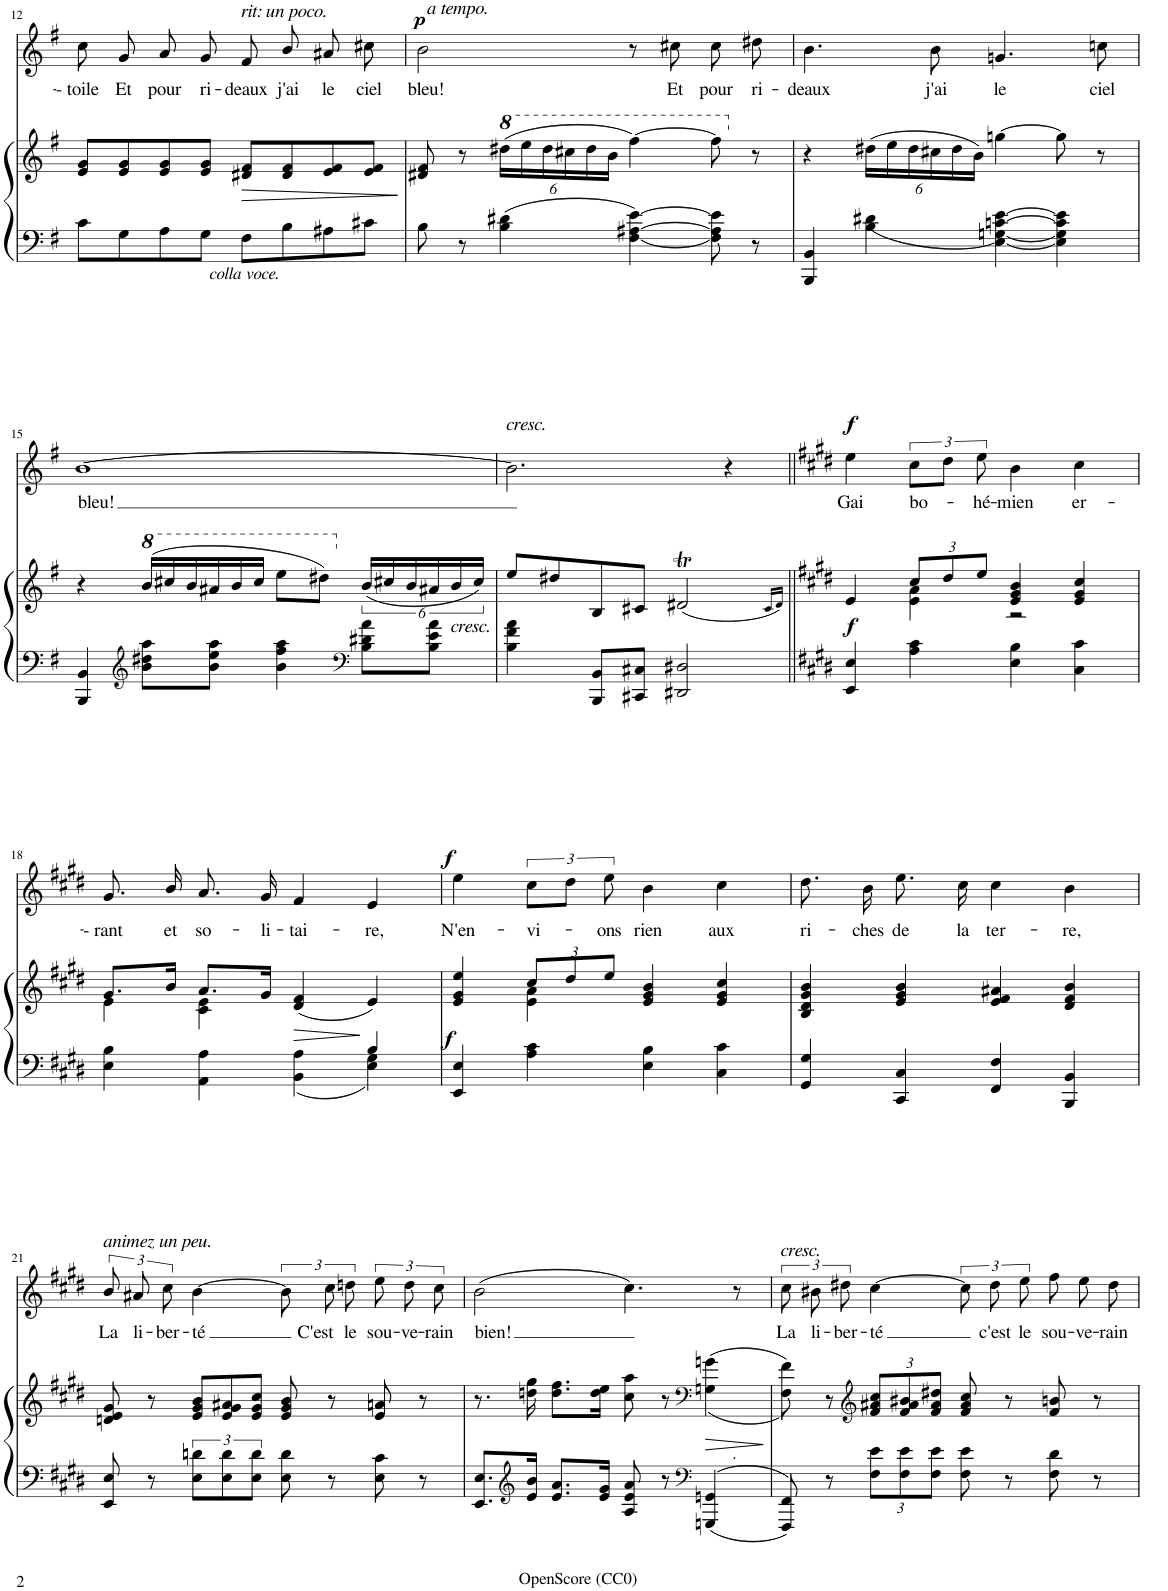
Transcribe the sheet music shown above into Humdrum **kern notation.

**kern	**kern	**dynam	**kern	**text	**dynam
*part2	*part2	*part2	*part1	*part1	*part1
*staff3	*staff2	*staff2/3	*staff1	*staff1	*staff1
*I"PIANO.	*	*	*I"CHANT	*	*
*I'Pno	*	*	*	*	*
!!LO:PB:g=z
*clefF4	*clefG2	*	*clefG2	*	*
*k[f#]	*k[f#]	*	*k[f#]	*	*
*M4/4	*M4/4	*	*M4/4	*	*
*met(c)	*met(c)	*	*met(c)	*	*
=12	=12	=12	=12	=12	=12
!	!	!	!	!LO:LY:b	!
8c\L	8e/ 8g/L	.	8cc\	-- toile	.
!	!	!	!	!LO:LY:b	!
8G\	8e/ 8g/	.	8g/	Et	.
!	!	!	!	!LO:LY:b	!
8A\	8e/ 8g/	.	8a/	pour	.
!LO:TX:b:i:t=colla voce.	!	!	!	!	!
!	!	!	!	!LO:LY:b	!
8G\J	8e/ 8g/J	.	8g/	ri-	.
!	!	!	!LO:TX:a:i:t=rit&colon; un poco.	!	!
!	!	!LO:HP:b	!	!LO:LY:b	!
8F#\L	8d#X/ 8f#/L	>	8f#/	-deaux	.
!	!	!	!	!LO:LY:b	!
8B\	8d#/ 8f#/	.	8b/	j'ai	.
!	!	!	!	!LO:LY:b	!
8A#X\	8e/ 8f#/	.	8a#X/	le	.
!	!	!	!	!LO:LY:b	!
8c#X\J	8e/ 8f#/J	.	8cc#X\	ciel	.
.	.	]	.	.	.
=13	=13	=13	=13	=13	=13
!	!	!	!LO:TX:a:i:t=a tempo.	!	!
!	!	!	!	!LO:LY:b	!LO:DY:a
8B\	8d#X/ 8f#/	.	2b\	bleu!	p
8r	8r	.	.	.	.
*	*8va	*	*	*	*
*	*Xbrackettup	*	*	*	*
4B\ 4d#X\	(24ddd#X\LL	.	.	.	.
.	24eee\	.	.	.	.
.	24ddd#\	.	.	.	.
.	24ccc#X\	.	.	.	.
.	24ddd#\	.	.	.	.
.	24bb\JJ	.	.	.	.
[4F#\ [4A#X\ [4e\	[4fff#\)	.	8r	.	.
!	!	!	!	!LO:LY:b	!
.	.	.	8cc#X\	Et	.
!	!	!	!	!LO:LY:b	!
8F#\] 8A#\] 8e\]	8fff#\]	.	8cc#\	pour	.
*	*X8va	*	*	*	*
!	!	!	!	!LO:LY:b	!
8r	8r	.	8dd#X\	ri-	.
=14	=14	=14	=14	=14	=14
!	!	!	!	!LO:LY:b	!
4BBB/ 4BB/	4r	.	4.b\	-deaux	.
4B\ 4d#X\	(24dd#X\LL	.	.	.	.
.	24ee\	.	.	.	.
.	24dd#\	.	.	.	.
!	!	!	!	!LO:LY:b	!
.	24cc#X\	.	8b\	j'ai	.
.	24dd#\	.	.	.	.
.	24b\JJ)	.	.	.	.
!	!	!	!	!LO:LY:b	!
[4E\ [4Gn\ [4cn\ [4e\	[4ggn\	.	4.gn/	le	.
4E\] 4G\] 4c\] 4e\]	8gg\]	.	.	.	.
!	!	!	!	!LO:LY:b	!
.	8r	.	8ccn\	ciel	.
!!LO:LB:g=z
=15	=15	=15	=15	=15	=15
!	!	!	!	!LO:LY:b	!
4BBB/ 4BB/	4r	.	[1b	bleu!	.
*clefG2	*	*	*	*	*
*	*8va	*	*	*	*
*	*Xtuplet	*	*	*	*
8b\ 8dd#X\ 8aa\L	(24bb/LL	.	.	.	.
.	24ccc#X/	.	.	.	.
.	24bb/	.	.	.	.
8b\ 8ee\ 8aa\J	24aa#X/	.	.	.	.
.	24bb/	.	.	.	.
.	24ccc#/JJ	.	.	.	.
4b\ 4ff#\ 4aa\	8eee\L	.	.	.	.
.	8ddd#X\J)	.	.	.	.
*clefF4	*	*	*	*	*
*	*X8va	*	*	*	*
*	*tuplet	*	*	*	*
*	*brackettup	*	*	*	*
8B\ 8d#X\ 8a\L	(24b/LL	.	.	.	.
.	24cc#X/	.	.	.	.
.	24b/	.	.	.	.
8B\ 8e\ 8a\J	24a#X/	.	.	.	.
!	!LO:TX:b:i:t=cresc.	!	!	!	!
.	24b/	.	.	.	.
.	24cc#/JJ)	.	.	.	.
=16	=16	=16	=16	=16	=16
!	!	!	!LO:TX:a:i:t=cresc.	!	!
4B\ 4f#\ 4a\	8ee/L	.	2.b\]	.	.
.	8dd#X/	.	.	.	.
8BBB/ 8BB/L	8B/	.	.	.	.
8CC#X/ 8C#X/J	8c#X/J	.	.	.	.
2DD#X/ 2D#X/	(2d#Xt/	.	.	.	.
.	.	.	4r	.	.
.	16qc#/LL	.	.	.	.
.	16qd#/JJ)	.	.	.	.
=17||	=17||	=17||	=17||	=17||	=17||
*k[f#c#g#d#]	*k[f#c#g#d#]	*	*k[f#c#g#d#]	*	*
*	*^	*	*	*	*
!	!	!	!LO:DY:b	!	!LO:LY:b	!LO:DY:a
4EE/ 4E/	4e/	4ryy	f	4ee\	Gai	f
*	*Xbrackettup	*	*	*	*	*
!	!	!	!	!	!LO:LY:b	!
4A\ 4c#\	12cc#/L	4e\ 4a\	.	12cc#\L	bo-	.
.	12dd#/	.	.	12dd#\J	.	.
!	!	!	!	!	!LO:LY:b	!
.	12ee/J	.	.	12ee\	-hé-	.
!	!	!	!	!	!LO:LY:b	!
4E\ 4B\	4e/ 4g#/ 4b/	2r	.	4b\	-mien	.
!	!	!	!	!	!LO:LY:b	!
4C#\ 4c#\	4e/ 4g#/ 4cc#/	.	.	4cc#\	er-	.
!!LO:LB:g=z
=18	=18	=18	=18	=18	=18	=18
*^	*	*	*	*	*	*
!	!	!	!	!	!	!LO:LY:b	!
2.ryy	4E\ 4B\	8.g#/L	4e\	.	8.g#/	-- rant	.
!	!	!	!	!	!	!LO:LY:b	!
.	.	16b/Jk	.	.	16b/	et	.
!	!	!	!	!	!	!LO:LY:b	!
.	4AA\ 4A\	8.a/L	4c#\ 4e\	.	8.a/	so-	.
!	!	!	!	!	!	!LO:LY:b	!
.	.	16g#/Jk	.	.	16g#/	-li-	.
!	!	!	!	!LO:HP:b	!	!LO:LY:b	!
.	4BB\ 4A\	(<4d#/ 4f#/	2ryy	>	4f#/	-tai-	.
!	!	!	!	!	!	!LO:LY:b	!
4B/	4E\ 4G#\	4e/)	.	]	4e/	-re,	.
=19	=19	=19	=19	=19	=19	=19	=19
!	!	!	!	!LO:DY:b	!	!LO:LY:b	!LO:DY:a
*v	*v	*	*	*	*	*	*
4EE/ 4E/	4e/ 4g#/ 4ee/	4ryy	f	4ee\	N'en-	f
!	!	!	!	!	!LO:LY:b	!
4A\ 4c#\	12cc#/L	4e\ 4a\	.	12cc#\L	-vi-	.
.	12dd#/	.	.	12dd#\J	.	.
!	!	!	!	!	!LO:LY:b	!
.	12ee/J	.	.	12ee\	-ons	.
!	!	!	!	!	!LO:LY:b	!
4E\ 4B\	4e/ 4g#/ 4b/	2ryy	.	4b\	rien	.
!	!	!	!	!	!LO:LY:b	!
4C#\ 4c#\	4e/ 4g#/ 4cc#/	.	.	4cc#\	aux	.
*	*v	*v	*	*	*	*
=20	=20	=20	=20	=20	=20
!	!	!	!	!LO:LY:b	!
4GG#/ 4G#/	4B/ 4d#/ 4g#/ 4b/	.	8.dd#\	ri-	.
!	!	!	!	!LO:LY:b	!
.	.	.	16b\	-ches	.
!	!	!	!	!LO:LY:b	!
4CC#/ 4C#/	4e/ 4g#/ 4b/	.	8.ee\	de	.
!	!	!	!	!LO:LY:b	!
.	.	.	16cc#\	la	.
!	!	!	!	!LO:LY:b	!
4FF#/ 4F#/	4e/ 4f#/ 4a#X/	.	4cc#\	ter-	.
!	!	!	!	!LO:LY:b	!
4BBB/ 4BB/	4d#/ 4f#/ 4b/	.	4b\	-re,	.
!!LO:LB:g=z
=21	=21	=21	=21	=21	=21
!	!	!	!LO:TX:a:i:t=animez un peu.	!	!
!	!	!	!	!LO:LY:b	!
8EE/ 8E/	8dn/ 8e/ 8g#/	.	12b/	-La	.
!	!	!	!	!LO:LY:b	!
.	.	.	12a#X/	li-	.
8r	8r	.	.	.	.
!	!	!	!	!LO:LY:b	!
.	.	.	12cc#\	-ber-	.
!	!	!	!	!LO:LY:b	!
12E\ 12dn\L	12e/ 12g#/ 12b/L	.	[4b\	-té	.
12E\ 12d\	12e/ 12g#/ 12a#X/	.	.	.	.
12E\ 12d\J	12e/ 12g#/ 12cc#/J	.	.	.	.
8E\ 8d\	8e/ 8g#/ 8b/	.	12b\]	.	.
!	!	!	!	!LO:LY:b	!
.	.	.	12cc#\	C'est	.
8r	8r	.	.	.	.
!	!	!	!	!LO:LY:b	!
.	.	.	12ddn\	le	.
!	!	!	!	!LO:LY:b	!
8E\ 8c#\	8e/ 8an/	.	12ee\	sou-	.
!	!	!	!	!LO:LY:b	!
.	.	.	12dd\	-ve-	.
8r	8r	.	.	.	.
!	!	!	!	!LO:LY:b	!
.	.	.	12cc#\	-rain	.
=22	=22	=22	=22	=22	=22
!	!	!	!	!LO:LY:b	!
8.EE/ 8.E/L	8.r	.	(2b\	bien!	.
*clefG2	*	*	*	*	*
16e/ 16b/Jk	16ddn\ 16gg#\	.	.	.	.
8.e/ 8.a/L	8.dd\ 8.ff#\L	.	.	.	.
16e/ 16g#/Jk	16dd\ 16ee\Jk	.	.	.	.
8A/ 8e/ 8a/	8cc#\ 8aa\	.	4.cc#\)	.	.
8r	8r	.	.	.	.
*clefF4	*clefF4	*	*	*	*
!	!LO:TX:b:i:t=.	!	!	!	!
!	!	!LO:HP:b	!	!	!
4GGGn/ 4GGn/	(<(4Gn\ 4gn\	>	.	.	.
.	.	.	8r	.	.
.	.	]	.	.	.
=23	=23	=23	=23	=23	=23
!	!	!	!LO:TX:a:i:t=cresc.	!	!
!	!	!	!	!LO:LY:b	!
8FFF#/ 8FF#/	8F#\ 8f#\))	.	12cc#\	-La	.
!	!	!	!	!LO:LY:b	!
.	.	.	12b#X\	li-	.
8r	8r	.	.	.	.
!	!	!	!	!LO:LY:b	!
.	.	.	12dd#X\	-ber-	.
*	*clefG2	*	*	*	*
*Xbrackettup	*	*	*	*	*
!	!	!	!	!LO:LY:b	!
12F#\ 12e\L	12f#/ 12a#X/ 12cc#/L	.	[4cc#\	-té	.
12F#\ 12e\	12f#/ 12a#/ 12b#X/	.	.	.	.
12F#\ 12e\J	12f#/ 12a#/ 12dd#X/J	.	.	.	.
8F#\ 8e\	8f#/ 8a#/ 8cc#/	.	12cc#\]	.	.
!	!	!	!	!LO:LY:b	!
.	.	.	12dd#\	c'est	.
8r	8r	.	.	.	.
!	!	!	!	!LO:LY:b	!
.	.	.	12ee\	le	.
!	!	!	!	!LO:LY:b	!
8F#\ 8d#\	8f#/ 8bn/	.	12ff#\	sou-	.
!	!	!	!	!LO:LY:b	!
.	.	.	12ee\	-ve-	.
8r	8r	.	.	.	.
!	!	!	!	!LO:LY:b	!
.	.	.	12dd#\	-rain	.
=	=	=	=	=	=
*-	*-	*-	*-	*-	*-
